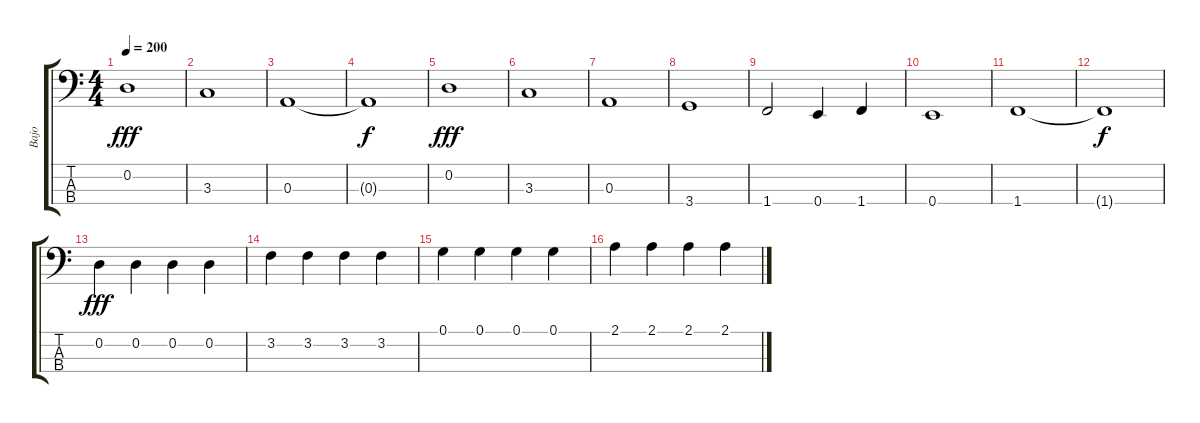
\track ("Bajo" "Bajo") {instrument electricbassfinger}
\staff {score tabs}
\tuning (G2 D2 A1 E1) {hide}
\ts (4 4)
\tempo 200
\clef f4
\ks c
0.2.1{dy fff} |
3.3.1 |
0.3.1 |
0.3{t}.1{dy f} |
0.2.1{dy fff} |
3.3.1 |
0.3.1 |
3.4.1 |
1.4.2 0.4.4 1.4.4 |
0.4.1 |
1.4.1 |
1.4{t}.1{dy f} |
0.2.4{dy fff} 0.2.4 0.2.4 0.2.4 |
3.2.4 3.2.4 3.2.4 3.2.4 |
0.1.4 0.1.4 0.1.4 0.1.4 |
2.1.4 2.1.4 2.1.4 2.1.4
